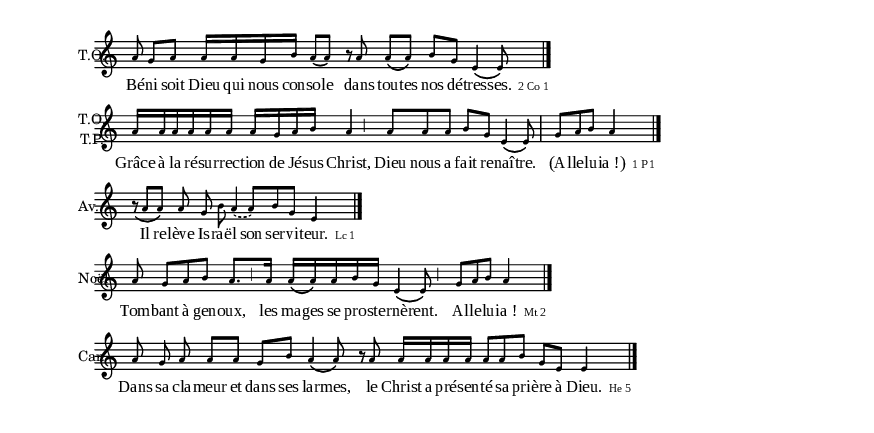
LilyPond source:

\version "2.14.0"
 \include "definitions.ly"
%\markup { \hspace #-10 \fill-line { "Psalm 85" "Mode 4" \null \null }  }
\noPageBreak



 
\relative a' { 
	\new Staff {
		\cadenzaOn
		\set Staff.instrumentName = \markup{ \center-column { T.O. } }
		a8
		g[ a]
		a16[ a g b]
		a8[\( a\)]
		\espace
		r a
		a[\( a\)]
		b[ g]
		e4\( e8\)
		\endBar
	}

	\addlyrics {
		Bé -- ni soit Dieu qui nous con -- so -- le dans tou -- tes nos dé -- tres -- ses.
		\markup { \citation #"2 Co 1" } 
	}
}
\relative a' { 
	\new Staff {
		\cadenzaOn
		\set Staff.instrumentName = \markup{ \center-column { T.O. T.P. } }
		\times 2/6 {a16[a a a a a]} a16[ g a b] a4 \cesure \pespace
		\times 2/3 { a8[ a a] } b8[ g] \times 2/3 { e4\( e8\) }
		\barre \pespace \times 2/3 {g8[ a b]} a4
		\endBar
	}

	\addlyrics {
		Grâce à la ré -- sur -- rec -- tion de Jé -- sus Christ, Dieu nous a fait re -- naî -- tre. " (Al" -- le -- lu -- "ia !)"
		\markup { \citation #"1 P 1" } 
	}
}
\relative a' { 
	\new Staff {
		\cadenzaOn
		\set Staff.instrumentName = \markup{ \center-column { Av. } }
		\times 2/3 { r8_\( a[ a\)] }
		\times 2/3 { a g b }
		\slurDashed
		a4( \pespace
		\times 2/3 { a8[) b g]}
		e4

		\endBar
	}

	\addlyrics {
		Il re -- lève Is -- raë -- l son ser -- vi -- teur. 
		\markup { \citation #"Lc 1" } 
	}
}

\relative a' { 
	\new Staff {
		\cadenzaOn
		\set Staff.instrumentName = \markup{ \center-column { Noël } }
		a8  \times 2/3 { g8[ a b] }  a8.[\pespace\cesure\pespace a16]
		\times 2/5 {a16[\( a\) a b g]}
		\times 2/3 { e4\( e8\) } \cesure \pespace \times 2/3 {g8[ a b]} a4
		\endBar
	}

	\addlyrics {
		Tom -- bant à gen -- oux, les ma -- ges se pro -- ste -- rnè -- rent. " Al" -- le -- lu -- "ia !"
		\markup { \citation #"Mt 2" } 
	}
}
\relative a' { 
	\new Staff {
		\cadenzaOn
		\set Staff.instrumentName = \markup{ \center-column { Car. } }
		\times 2/3 { a8 g a }
		a[ a]
		g[ b]
		\times 2/3 { a4\( a8\) }
		\espace
		r a
		a16[ a a a]
		\times 2/3 { a8[ a b] }
		g8[ e]
		e4
		\endBar
	}

	\addlyrics {
		Dans sa cla -- meur et dans ses lar -- mes, le Christ a pré -- sen -- té sa pri -- ère à Dieu.
		\markup { \citation #"He 5" } 
	}
}



 
